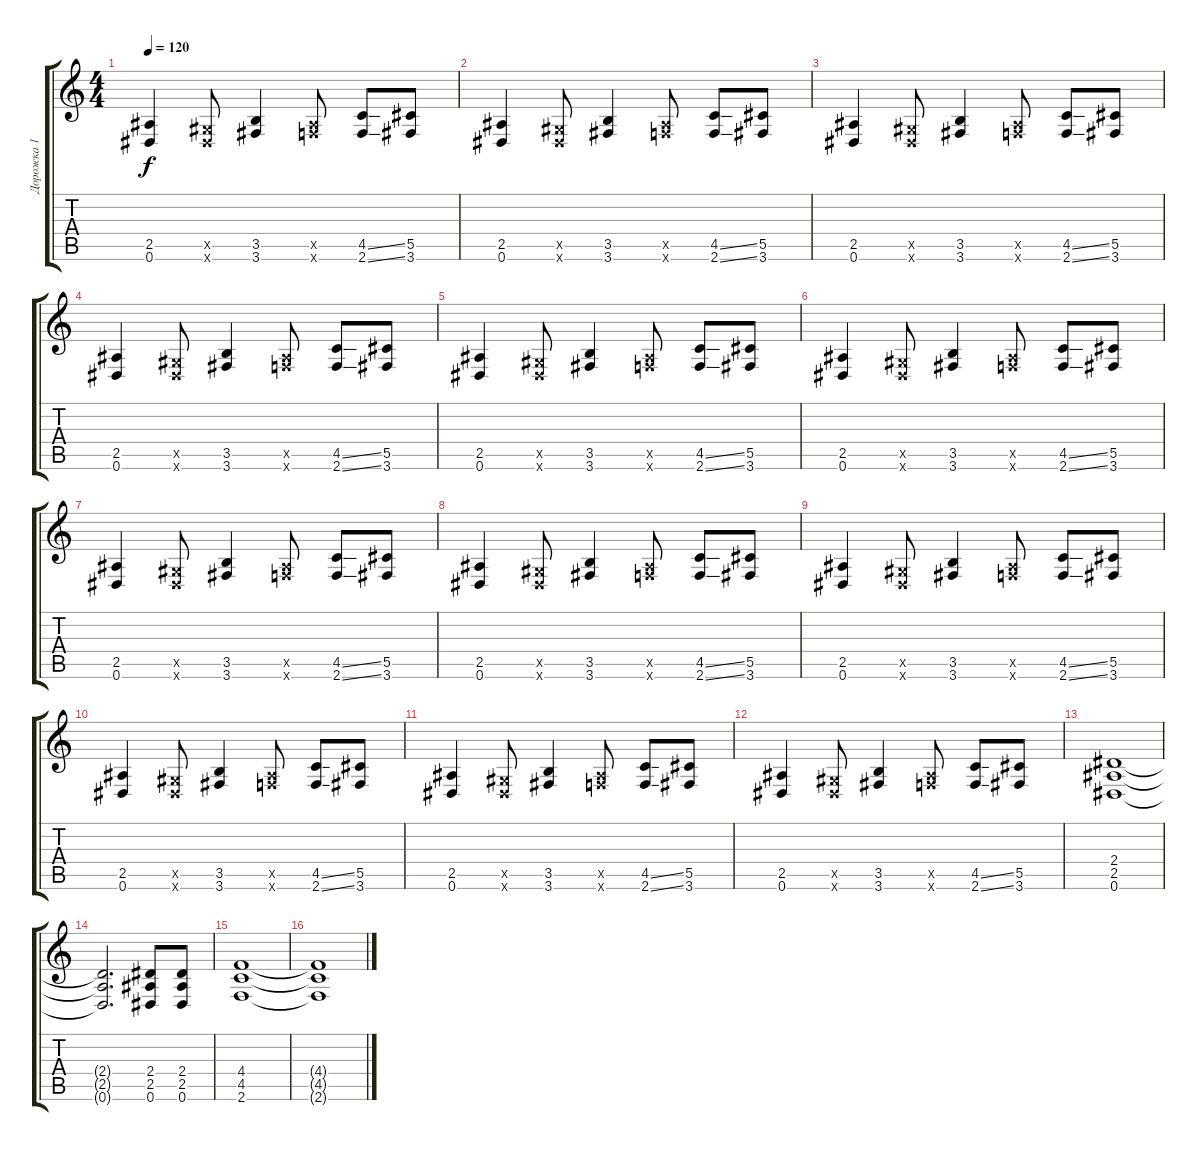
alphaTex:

\track ("Дорожка 1" "Дорожка 1") {instrument distortionguitar}
\staff {score tabs}
\tuning (Eb4 Bb3 Gb3 Db3 Ab2 Eb2) {hide}
\ts (4 4)
\tempo 120
\clef g2
\ks c
(2.5 0.6).4{dy f} (0.5{x} 0.6{x}).8 (3.5 3.6).4 (2.5{x} 2.6{x}).8 (4.5{ss} 2.6{ss}).8 (5.5 3.6).8 |
(2.5 0.6).4 (0.5{x} 0.6{x}).8 (3.5 3.6).4 (2.5{x} 2.6{x}).8 (4.5{ss} 2.6{ss}).8 (5.5 3.6).8 |
(2.5 0.6).4 (0.5{x} 0.6{x}).8 (3.5 3.6).4 (2.5{x} 2.6{x}).8 (4.5{ss} 2.6{ss}).8 (5.5 3.6).8 |
(2.5 0.6).4 (0.5{x} 0.6{x}).8 (3.5 3.6).4 (2.5{x} 2.6{x}).8 (4.5{ss} 2.6{ss}).8 (5.5 3.6).8 |
(2.5 0.6).4 (0.5{x} 0.6{x}).8 (3.5 3.6).4 (2.5{x} 2.6{x}).8 (4.5{ss} 2.6{ss}).8 (5.5 3.6).8 |
(2.5 0.6).4 (0.5{x} 0.6{x}).8 (3.5 3.6).4 (2.5{x} 2.6{x}).8 (4.5{ss} 2.6{ss}).8 (5.5 3.6).8 |
(2.5 0.6).4 (0.5{x} 0.6{x}).8 (3.5 3.6).4 (2.5{x} 2.6{x}).8 (4.5{ss} 2.6{ss}).8 (5.5 3.6).8 |
(2.5 0.6).4 (0.5{x} 0.6{x}).8 (3.5 3.6).4 (2.5{x} 2.6{x}).8 (4.5{ss} 2.6{ss}).8 (5.5 3.6).8 |
(2.5 0.6).4 (0.5{x} 0.6{x}).8 (3.5 3.6).4 (2.5{x} 2.6{x}).8 (4.5{ss} 2.6{ss}).8 (5.5 3.6).8 |
(2.5 0.6).4 (0.5{x} 0.6{x}).8 (3.5 3.6).4 (2.5{x} 2.6{x}).8 (4.5{ss} 2.6{ss}).8 (5.5 3.6).8 |
(2.5 0.6).4 (0.5{x} 0.6{x}).8 (3.5 3.6).4 (2.5{x} 2.6{x}).8 (4.5{ss} 2.6{ss}).8 (5.5 3.6).8 |
(2.5 0.6).4 (0.5{x} 0.6{x}).8 (3.5 3.6).4 (2.5{x} 2.6{x}).8 (4.5{ss} 2.6{ss}).8 (5.5 3.6).8 |
(2.4 2.5 0.6).1 |
(2.4{t} 2.5{t} 0.6{t}).2{d} (2.4 2.5 0.6).8 (2.4 2.5 0.6).8 |
(4.4 4.5 2.6).1 |
(4.4{t} 4.5{t} 2.6{t}).1
